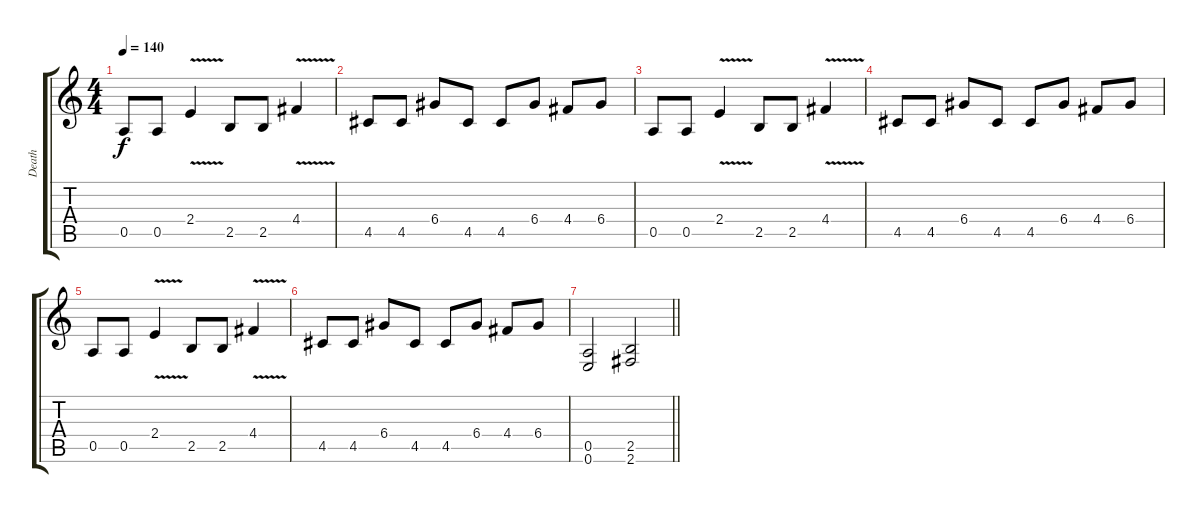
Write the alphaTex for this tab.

\track ("Death" "Death") {instrument distortionguitar}
\staff {score tabs}
\tuning (E4 B3 G3 D3 A2 E2) {hide}
\ts (4 4)
\tempo 140
\clef g2
\ks c
0.5.8{dy f} 0.5.8 2.4{v}.4 2.5.8 2.5.8 4.4{v}.4 |
4.5.8 4.5.8 6.4.8 4.5.8 4.5.8 6.4.8 4.4.8 6.4.8 |
0.5.8 0.5.8 2.4{v}.4 2.5.8 2.5.8 4.4{v}.4 |
4.5.8 4.5.8 6.4.8 4.5.8 4.5.8 6.4.8 4.4.8 6.4.8 |
0.5.8 0.5.8 2.4{v}.4 2.5.8 2.5.8 4.4{v}.4 |
4.5.8 4.5.8 6.4.8 4.5.8 4.5.8 6.4.8 4.4.8 6.4.8 |
\barLineRight lightlight
(0.5 0.6).2 (2.5 2.6).2
